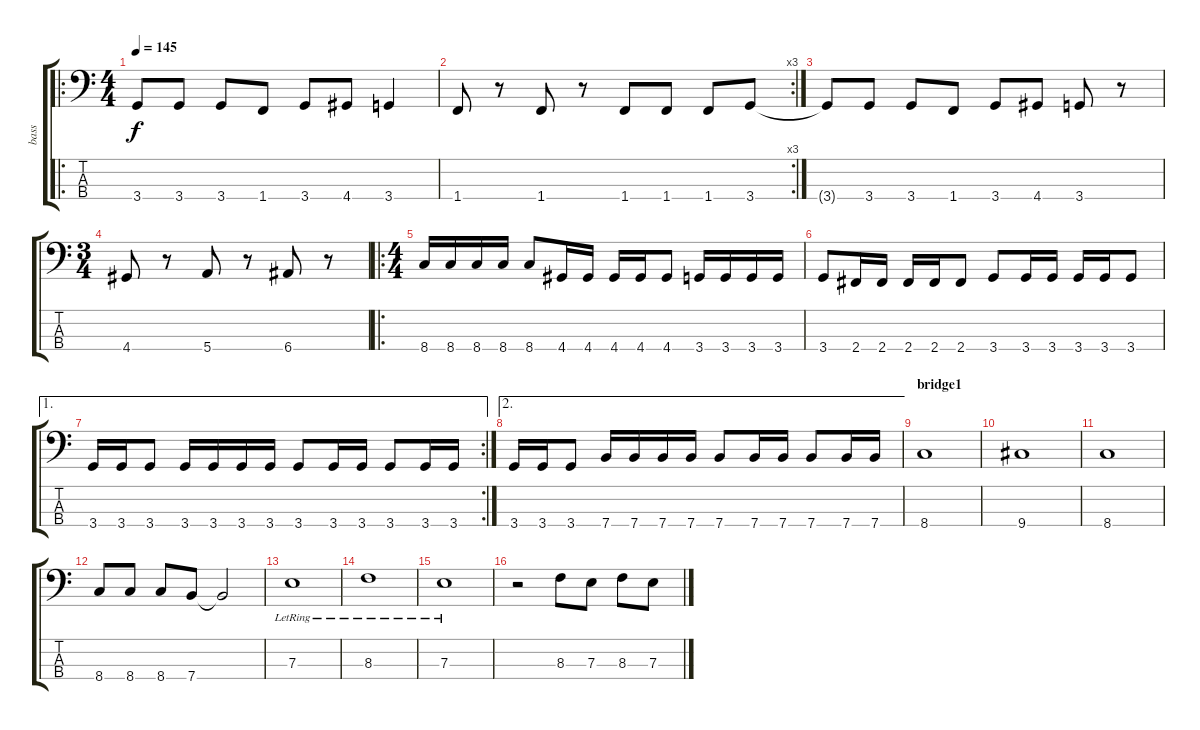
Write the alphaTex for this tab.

\track ("bass" "bass") {instrument electricbassfinger}
\staff {score tabs}
\tuning (G2 D2 A1 E1) {hide}
\ro
\ts (4 4)
\tempo 145
\clef f4
\ks c
3.4{t}.8{dy f} 3.4.8 3.4.8 1.4.8 3.4.8 4.4.8 3.4.4 |
\rc 3
1.4.8 r.8 1.4.8 r.8 1.4.8 1.4.8 1.4.8 3.4.8 |
3.4{t}.8 3.4.8 3.4.8 1.4.8 3.4.8 4.4.8 3.4.8 r.8 |
\ts (3 4)
4.4.8 r.8 5.4.8 r.8 6.4.8 r.8 |
\ro
\ts (4 4)
8.4.16 8.4.16 8.4.16 8.4.16 8.4.8 4.4.16 4.4.16 4.4.16 4.4.16 4.4.8 3.4.16 3.4.16 3.4.16 3.4.16 |
3.4.8 2.4.16 2.4.16 2.4.16 2.4.16 2.4.8 3.4.8 3.4.16 3.4.16 3.4.16 3.4.16 3.4.8 |
\ae 1
\rc 2
3.4.16 3.4.16 3.4.8 3.4.16 3.4.16 3.4.16 3.4.16 3.4.8 3.4.16 3.4.16 3.4.8 3.4.16 3.4.16 |
\ae 2
3.4.16 3.4.16 3.4.8 7.4.16 7.4.16 7.4.16 7.4.16 7.4.8 7.4.16 7.4.16 7.4.8 7.4.16 7.4.16 |
\section ("" "bridge1")
8.4.1 |
9.4.1 |
8.4.1 |
8.4.8 8.4.8 8.4.8 7.4.8 7.4{t}.2 |
7.3{lr}.1 |
8.3{lr}.1 |
7.3{lr}.1 |
r.2 8.3.8 7.3.8 8.3.8 7.3.8
